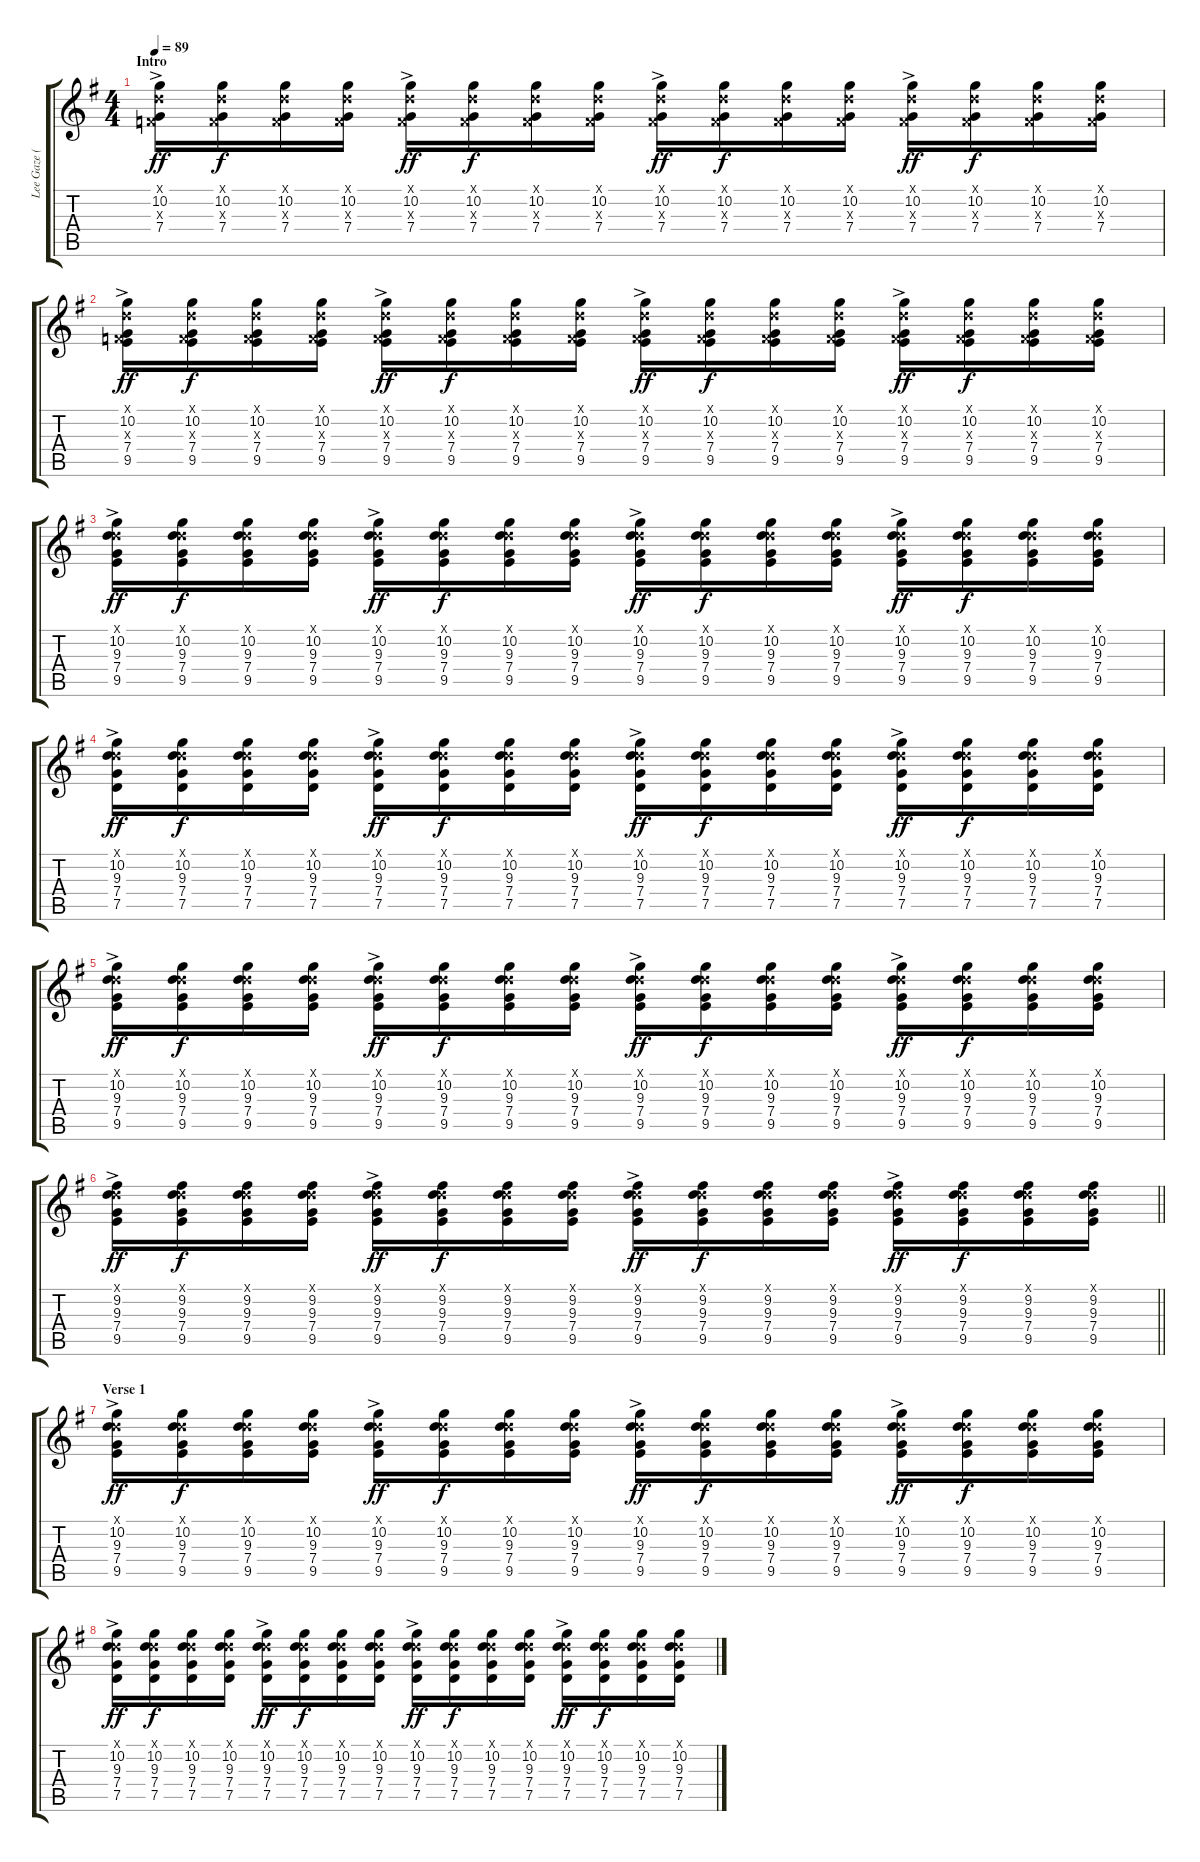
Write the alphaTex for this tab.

\track ("Lee Gaze (Lead)" "Lee Gaze (") {instrument acousticguitarsteel}
\staff {score tabs}
\tuning (D4 A3 F3 C3 G2 C2) {hide}
\ts (4 4)
\section ("" "Intro")
\tempo 89
\clef g2
\ks g
(0.1{x} 10.2{ac} 0.3{x} 7.4{ac}).16{dy ff instrument acousticguitarsteel} (0.1{x} 10.2 0.3{x} 7.4).16{dy f} (0.1{x} 10.2 0.3{x} 7.4).16 (0.1{x} 10.2 0.3{x} 7.4).16 (0.1{x} 10.2{ac} 0.3{x} 7.4{ac}).16{dy ff} (0.1{x} 10.2 0.3{x} 7.4).16{dy f} (0.1{x} 10.2 0.3{x} 7.4).16 (0.1{x} 10.2 0.3{x} 7.4).16 (0.1{x} 10.2{ac} 0.3{x} 7.4{ac}).16{dy ff} (0.1{x} 10.2 0.3{x} 7.4).16{dy f} (0.1{x} 10.2 0.3{x} 7.4).16 (0.1{x} 10.2 0.3{x} 7.4).16 (0.1{x} 10.2{ac} 0.3{x} 7.4{ac}).16{dy ff} (0.1{x} 10.2 0.3{x} 7.4).16{dy f} (0.1{x} 10.2 0.3{x} 7.4).16 (0.1{x} 10.2 0.3{x} 7.4).16 |
(0.1{x} 10.2{ac} 0.3{x} 7.4{ac} 9.5{ac}).16{dy ff} (0.1{x} 10.2 0.3{x} 7.4 9.5).16{dy f} (0.1{x} 10.2 0.3{x} 7.4 9.5).16 (0.1{x} 10.2 0.3{x} 7.4 9.5).16 (0.1{x} 10.2{ac} 0.3{x} 7.4{ac} 9.5{ac}).16{dy ff} (0.1{x} 10.2 0.3{x} 7.4 9.5).16{dy f} (0.1{x} 10.2 0.3{x} 7.4 9.5).16 (0.1{x} 10.2 0.3{x} 7.4 9.5).16 (0.1{x} 10.2{ac} 0.3{x} 7.4{ac} 9.5{ac}).16{dy ff} (0.1{x} 10.2 0.3{x} 7.4 9.5).16{dy f} (0.1{x} 10.2 0.3{x} 7.4 9.5).16 (0.1{x} 10.2 0.3{x} 7.4 9.5).16 (0.1{x} 10.2{ac} 0.3{x} 7.4{ac} 9.5{ac}).16{dy ff} (0.1{x} 10.2 0.3{x} 7.4 9.5).16{dy f} (0.1{x} 10.2 0.3{x} 7.4 9.5).16 (0.1{x} 10.2 0.3{x} 7.4 9.5).16 |
(0.1{x} 10.2{ac} 9.3{ac} 7.4{ac} 9.5{ac}).16{dy ff} (0.1{x} 10.2 9.3 7.4 9.5).16{dy f} (0.1{x} 10.2 9.3 7.4 9.5).16 (0.1{x} 10.2 9.3 7.4 9.5).16 (0.1{x} 10.2{ac} 9.3{ac} 7.4{ac} 9.5{ac}).16{dy ff} (0.1{x} 10.2 9.3 7.4 9.5).16{dy f} (0.1{x} 10.2 9.3 7.4 9.5).16 (0.1{x} 10.2 9.3 7.4 9.5).16 (0.1{x} 10.2{ac} 9.3{ac} 7.4{ac} 9.5{ac}).16{dy ff} (0.1{x} 10.2 9.3 7.4 9.5).16{dy f} (0.1{x} 10.2 9.3 7.4 9.5).16 (0.1{x} 10.2 9.3 7.4 9.5).16 (0.1{x} 10.2{ac} 9.3{ac} 7.4{ac} 9.5{ac}).16{dy ff} (0.1{x} 10.2 9.3 7.4 9.5).16{dy f} (0.1{x} 10.2 9.3 7.4 9.5).16 (0.1{x} 10.2 9.3 7.4 9.5).16 |
(0.1{x} 10.2{ac} 9.3{ac} 7.4{ac} 7.5{ac}).16{dy ff} (0.1{x} 10.2 9.3 7.4 7.5).16{dy f} (0.1{x} 10.2 9.3 7.4 7.5).16 (0.1{x} 10.2 9.3 7.4 7.5).16 (0.1{x} 10.2{ac} 9.3{ac} 7.4{ac} 7.5{ac}).16{dy ff} (0.1{x} 10.2 9.3 7.4 7.5).16{dy f} (0.1{x} 10.2 9.3 7.4 7.5).16 (0.1{x} 10.2 9.3 7.4 7.5).16 (0.1{x} 10.2{ac} 9.3{ac} 7.4{ac} 7.5{ac}).16{dy ff} (0.1{x} 10.2 9.3 7.4 7.5).16{dy f} (0.1{x} 10.2 9.3 7.4 7.5).16 (0.1{x} 10.2 9.3 7.4 7.5).16 (0.1{x} 10.2{ac} 9.3{ac} 7.4{ac} 7.5{ac}).16{dy ff} (0.1{x} 10.2 9.3 7.4 7.5).16{dy f} (0.1{x} 10.2 9.3 7.4 7.5).16 (0.1{x} 10.2 9.3 7.4 7.5).16 |
(0.1{x} 10.2{ac} 9.3{ac} 7.4{ac} 9.5{ac}).16{dy ff} (0.1{x} 10.2 9.3 7.4 9.5).16{dy f} (0.1{x} 10.2 9.3 7.4 9.5).16 (0.1{x} 10.2 9.3 7.4 9.5).16 (0.1{x} 10.2{ac} 9.3{ac} 7.4{ac} 9.5{ac}).16{dy ff} (0.1{x} 10.2 9.3 7.4 9.5).16{dy f} (0.1{x} 10.2 9.3 7.4 9.5).16 (0.1{x} 10.2 9.3 7.4 9.5).16 (0.1{x} 10.2{ac} 9.3{ac} 7.4{ac} 9.5{ac}).16{dy ff} (0.1{x} 10.2 9.3 7.4 9.5).16{dy f} (0.1{x} 10.2 9.3 7.4 9.5).16 (0.1{x} 10.2 9.3 7.4 9.5).16 (0.1{x} 10.2{ac} 9.3{ac} 7.4{ac} 9.5{ac}).16{dy ff} (0.1{x} 10.2 9.3 7.4 9.5).16{dy f} (0.1{x} 10.2 9.3 7.4 9.5).16 (0.1{x} 10.2 9.3 7.4 9.5).16 |
\barLineRight lightlight
(0.1{x} 9.2{ac} 9.3{ac} 7.4{ac} 9.5{ac}).16{dy ff} (0.1{x} 9.2 9.3 7.4 9.5).16{dy f} (0.1{x} 9.2 9.3 7.4 9.5).16 (0.1{x} 9.2 9.3 7.4 9.5).16 (0.1{x} 9.2{ac} 9.3{ac} 7.4{ac} 9.5{ac}).16{dy ff} (0.1{x} 9.2 9.3 7.4 9.5).16{dy f} (0.1{x} 9.2 9.3 7.4 9.5).16 (0.1{x} 9.2 9.3 7.4 9.5).16 (0.1{x} 9.2{ac} 9.3{ac} 7.4{ac} 9.5{ac}).16{dy ff} (0.1{x} 9.2 9.3 7.4 9.5).16{dy f} (0.1{x} 9.2 9.3 7.4 9.5).16 (0.1{x} 9.2 9.3 7.4 9.5).16 (0.1{x} 9.2{ac} 9.3{ac} 7.4{ac} 9.5{ac}).16{dy ff} (0.1{x} 9.2 9.3 7.4 9.5).16{dy f} (0.1{x} 9.2 9.3 7.4 9.5).16 (0.1{x} 9.2 9.3 7.4 9.5).16 |
\section ("" "Verse 1")
(0.1{x} 10.2{ac} 9.3{ac} 7.4{ac} 9.5{ac}).16{dy ff} (0.1{x} 10.2 9.3 7.4 9.5).16{dy f} (0.1{x} 10.2 9.3 7.4 9.5).16 (0.1{x} 10.2 9.3 7.4 9.5).16 (0.1{x} 10.2{ac} 9.3{ac} 7.4{ac} 9.5{ac}).16{dy ff} (0.1{x} 10.2 9.3 7.4 9.5).16{dy f} (0.1{x} 10.2 9.3 7.4 9.5).16 (0.1{x} 10.2 9.3 7.4 9.5).16 (0.1{x} 10.2{ac} 9.3{ac} 7.4{ac} 9.5{ac}).16{dy ff} (0.1{x} 10.2 9.3 7.4 9.5).16{dy f} (0.1{x} 10.2 9.3 7.4 9.5).16 (0.1{x} 10.2 9.3 7.4 9.5).16 (0.1{x} 10.2{ac} 9.3{ac} 7.4{ac} 9.5{ac}).16{dy ff} (0.1{x} 10.2 9.3 7.4 9.5).16{dy f} (0.1{x} 10.2 9.3 7.4 9.5).16 (0.1{x} 10.2 9.3 7.4 9.5).16 |
(0.1{x} 10.2{ac} 9.3{ac} 7.4{ac} 7.5{ac}).16{dy ff} (0.1{x} 10.2 9.3 7.4 7.5).16{dy f} (0.1{x} 10.2 9.3 7.4 7.5).16 (0.1{x} 10.2 9.3 7.4 7.5).16 (0.1{x} 10.2{ac} 9.3{ac} 7.4{ac} 7.5{ac}).16{dy ff} (0.1{x} 10.2 9.3 7.4 7.5).16{dy f} (0.1{x} 10.2 9.3 7.4 7.5).16 (0.1{x} 10.2 9.3 7.4 7.5).16 (0.1{x} 10.2{ac} 9.3{ac} 7.4{ac} 7.5{ac}).16{dy ff} (0.1{x} 10.2 9.3 7.4 7.5).16{dy f} (0.1{x} 10.2 9.3 7.4 7.5).16 (0.1{x} 10.2 9.3 7.4 7.5).16 (0.1{x} 10.2{ac} 9.3{ac} 7.4{ac} 7.5{ac}).16{dy ff} (0.1{x} 10.2 9.3 7.4 7.5).16{dy f} (0.1{x} 10.2 9.3 7.4 7.5).16 (0.1{x} 10.2 9.3 7.4 7.5).16
